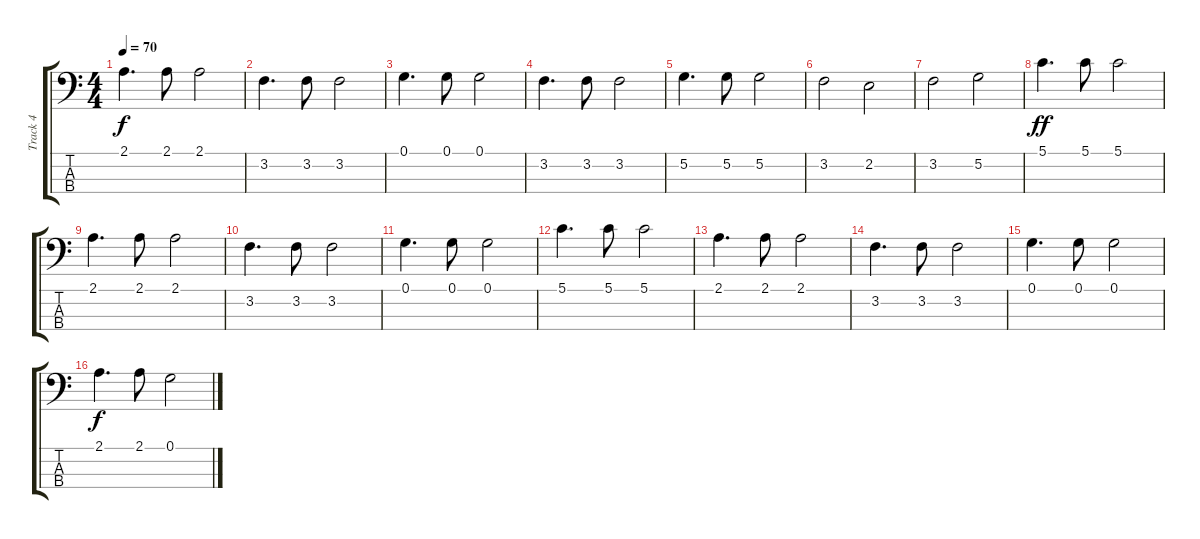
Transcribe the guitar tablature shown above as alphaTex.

\track ("Track 4" "Track 4") {instrument acousticbass}
\staff {score tabs}
\tuning (G2 D2 A1 E1) {hide}
\ts (4 4)
\tempo 70
\clef f4
\ks c
2.1.4{d dy f} 2.1.8 2.1.2 |
3.2.4{d} 3.2.8 3.2.2 |
0.1.4{d} 0.1.8 0.1.2 |
3.2.4{d} 3.2.8 3.2.2 |
5.2.4{d} 5.2.8 5.2.2 |
3.2.2 2.2.2 |
3.2.2 5.2.2 |
5.1.4{d dy ff} 5.1.8 5.1.2 |
2.1.4{d} 2.1.8 2.1.2 |
3.2.4{d} 3.2.8 3.2.2 |
0.1.4{d} 0.1.8 0.1.2 |
5.1.4{d} 5.1.8 5.1.2 |
2.1.4{d} 2.1.8 2.1.2 |
3.2.4{d} 3.2.8 3.2.2 |
0.1.4{d} 0.1.8 0.1.2 |
2.1.4{d dy f} 2.1.8 0.1.2
